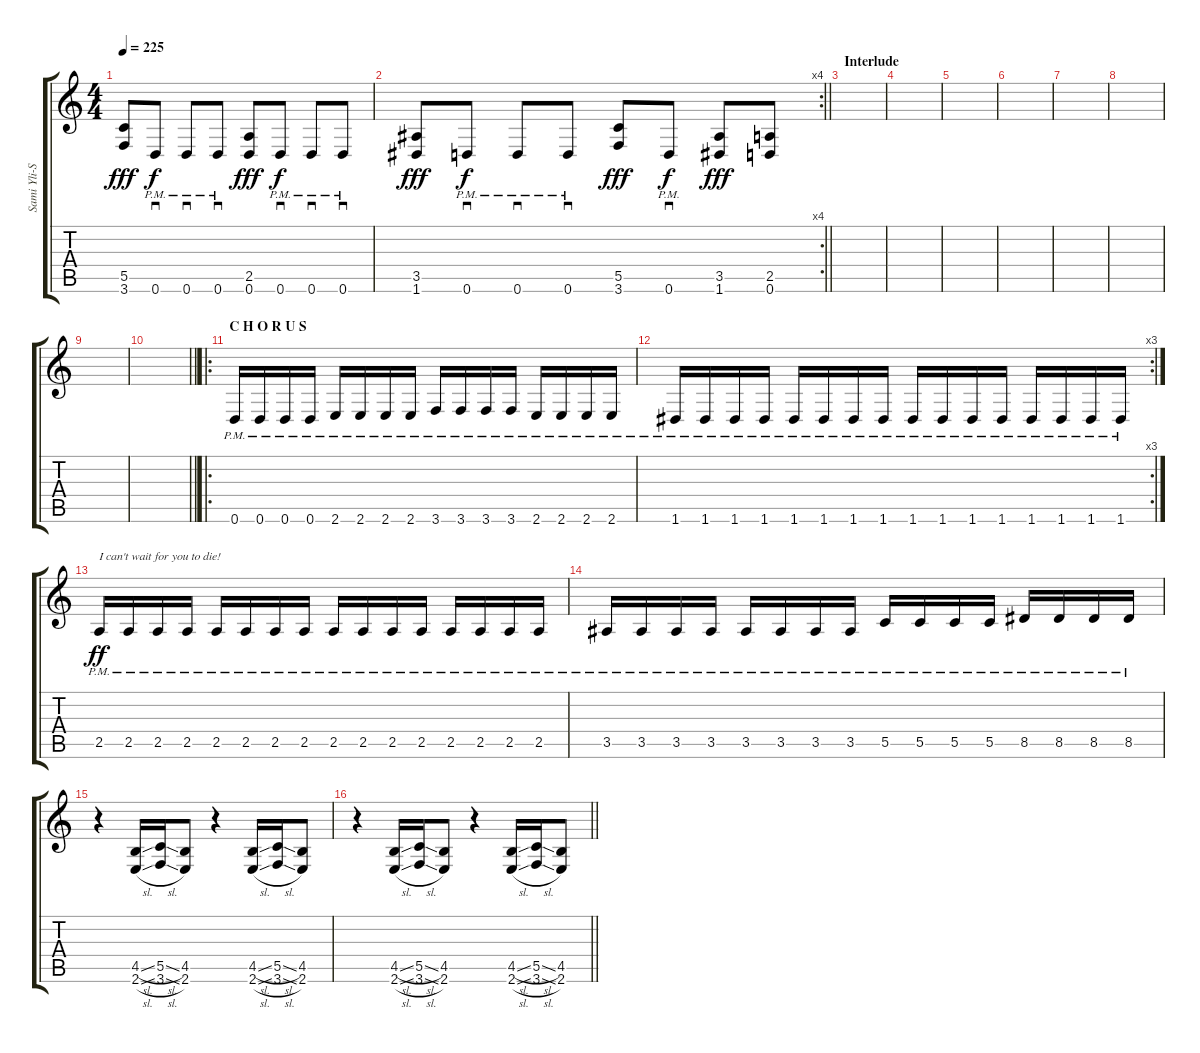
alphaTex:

\track ("Sami Yli-Sirniö" "Sami Yli-S") {instrument distortionguitar}
\staff {score tabs}
\tuning (D4 A3 F3 C3 G2 D2) {hide}
\ts (4 4)
\tempo 225
\clef g2
\ks c
(5.5 3.6).8{dy fff} 0.6{pm}.8{sd dy f} 0.6{pm}.8{sd} 0.6{pm}.8{sd} (2.5 0.6).8{dy fff} 0.6{pm}.8{sd dy f} 0.6{pm}.8{sd} 0.6{pm}.8{sd} |
\rc 4
\barLineRight lightlight
(3.5 1.6).8{dy fff} 0.6{pm}.8{sd dy f} 0.6{pm}.8{sd} 0.6{pm}.8{sd} (5.5 3.6).8{dy fff} 0.6{pm}.8{sd dy f} (3.5 1.6).8{dy fff} (2.5 0.6).8 |
\section ("" "Interlude")
|
|
|
|
|
|
|
\barLineRight lightlight
|
\ro
\section ("" "C H O R U S")
0.6{pm}.16 0.6{pm}.16 0.6{pm}.16 0.6{pm}.16 2.6{pm}.16 2.6{pm}.16 2.6{pm}.16 2.6{pm}.16 3.6{pm}.16 3.6{pm}.16 3.6{pm}.16 3.6{pm}.16 2.6{pm}.16 2.6{pm}.16 2.6{pm}.16 2.6{pm}.16 |
\rc 3
1.6{pm}.16 1.6{pm}.16 1.6{pm}.16 1.6{pm}.16 1.6{pm}.16 1.6{pm}.16 1.6{pm}.16 1.6{pm}.16 1.6{pm}.16 1.6{pm}.16 1.6{pm}.16 1.6{pm}.16 1.6{pm}.16 1.6{pm}.16 1.6{pm}.16 1.6{pm}.16 |
2.5{pm}.16{txt "I can't wait for you to die!" dy ff} 2.5{pm}.16 2.5{pm}.16 2.5{pm}.16 2.5{pm}.16 2.5{pm}.16 2.5{pm}.16 2.5{pm}.16 2.5{pm}.16 2.5{pm}.16 2.5{pm}.16 2.5{pm}.16 2.5{pm}.16 2.5{pm}.16 2.5{pm}.16 2.5{pm}.16 |
3.5{pm}.16 3.5{pm}.16 3.5{pm}.16 3.5{pm}.16 3.5{pm}.16 3.5{pm}.16 3.5{pm}.16 3.5{pm}.16 5.5{pm}.16 5.5{pm}.16 5.5{pm}.16 5.5{pm}.16 8.5{pm}.16 8.5{pm}.16 8.5{pm}.16 8.5{pm}.16 |
r.4 (4.5{sl} 2.6{sl}).16 (5.5{sl} 3.6{sl}).16 (4.5 2.6).8 r.4 (4.5{sl} 2.6{sl}).16 (5.5{sl} 3.6{sl}).16 (4.5 2.6).8 |
\barLineRight lightlight
r.4 (4.5{sl} 2.6{sl}).16 (5.5{sl} 3.6{sl}).16 (4.5 2.6).8 r.4 (4.5{sl} 2.6{sl}).16 (5.5{sl} 3.6{sl}).16 (4.5 2.6).8
